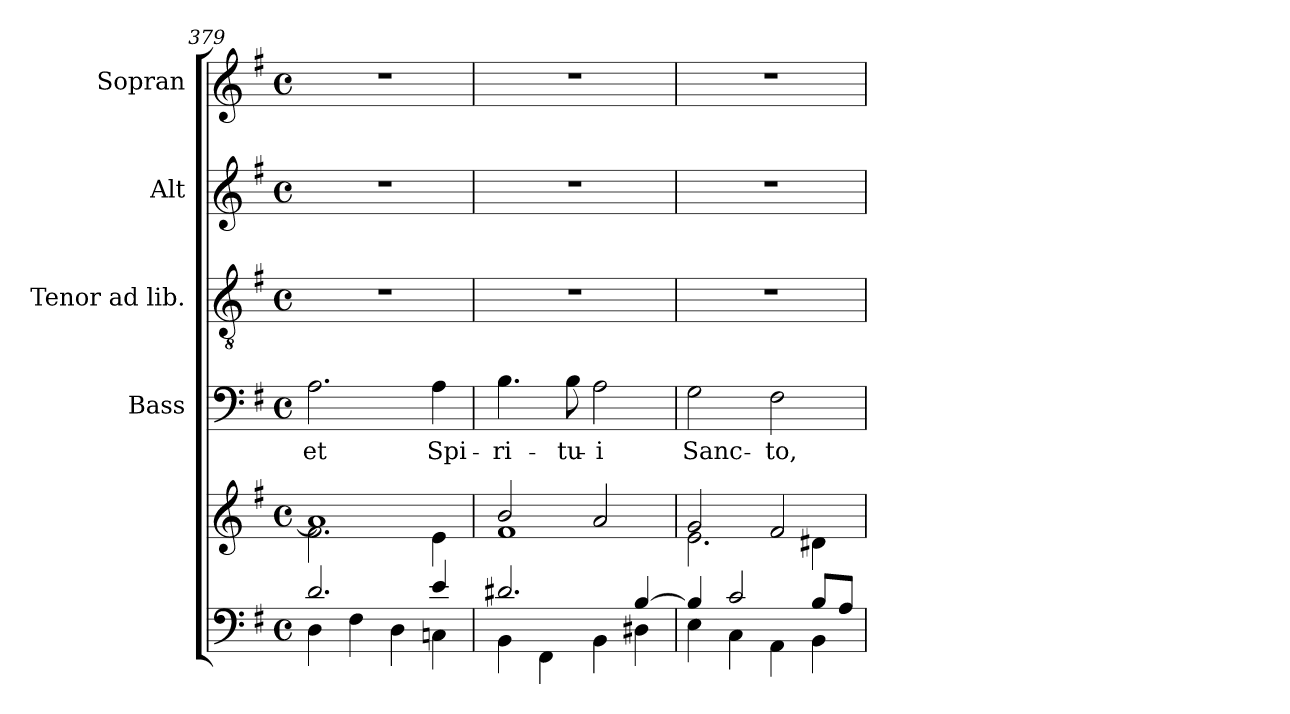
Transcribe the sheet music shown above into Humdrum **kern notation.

**kern	**kern	**kern	**text	**kern	**kern	**kern
*part5	*part5	*part4	*part4	*part3	*part2	*part1
*staff6	*staff5	*staff4	*staff4	*staff3	*staff2	*staff1
*	*	*I"Bass	*	*I"Tenor ad lib.	*I"Alt	*I"Sopran
*	*	*I'B.	*	*I'T.	*I'A.	*I'S.
*clefF4	*clefG2	*clefF4	*	*clefGv2	*clefG2	*clefG2
*k[f#]	*k[f#]	*k[f#]	*	*k[f#]	*k[f#]	*k[f#]
*G:	*G:	*G:	*	*G:	*G:	*G:
*M4/4	*M4/4	*M4/4	*	*M4/4	*M4/4	*M4/4
*met(c)	*met(c)	*met(c)	*	*met(c)	*met(c)	*met(c)
=379	=379	=379	=379	=379	=379	=379
*^	*^	*	*	*	*	*
!	!	!	!	!	!LO:LY:b	!	!	!
2.d/	4D\	1a]	2.f#\	2.A\	et	1r	1r	1r
.	4F#\	.	.	.	.	.	.	.
.	4D\	.	.	.	.	.	.	.
!	!	!	!	!	!LO:LY:b	!	!	!
4e/	4Cn\	.	4e\	4A\	Spi-	.	.	.
!!LO:PB:g=z
=380	=380	=380	=380	=380	=380	=380	=380	=380
!	!	!	!	!	!LO:LY:b	!	!	!
2.d#X/	4BB\	2b/	1f#	4.B\	-ri-	1r	1r	1r
.	4FF#\	.	.	.	.	.	.	.
!	!	!	!	!	!LO:LY:b	!	!	!
.	.	.	.	8B\	-tu-	.	.	.
!	!	!	!	!	!LO:LY:b	!	!	!
.	4BB\	2a/	.	2A\	-i	.	.	.
[>4B/	4D#X\	.	.	.	.	.	.	.
=381	=381	=381	=381	=381	=381	=381	=381	=381
!	!	!	!	!	!LO:LY:b	!	!	!
4B/]	4E\	2g/	2.e\	2G\	Sanc-	1r	1r	1r
2c/	4C\	.	.	.	.	.	.	.
!	!	!	!	!	!LO:LY:b	!	!	!
.	4AA\	2f#/	.	2F#\	-to,	.	.	.
8B/L	4BB\	.	4d#X\	.	.	.	.	.
8A/J	.	.	.	.	.	.	.	.
*v	*v	*	*	*	*	*	*	*
*	*v	*v	*	*	*	*	*
=	=	=	=	=	=	=
*-	*-	*-	*-	*-	*-	*-
